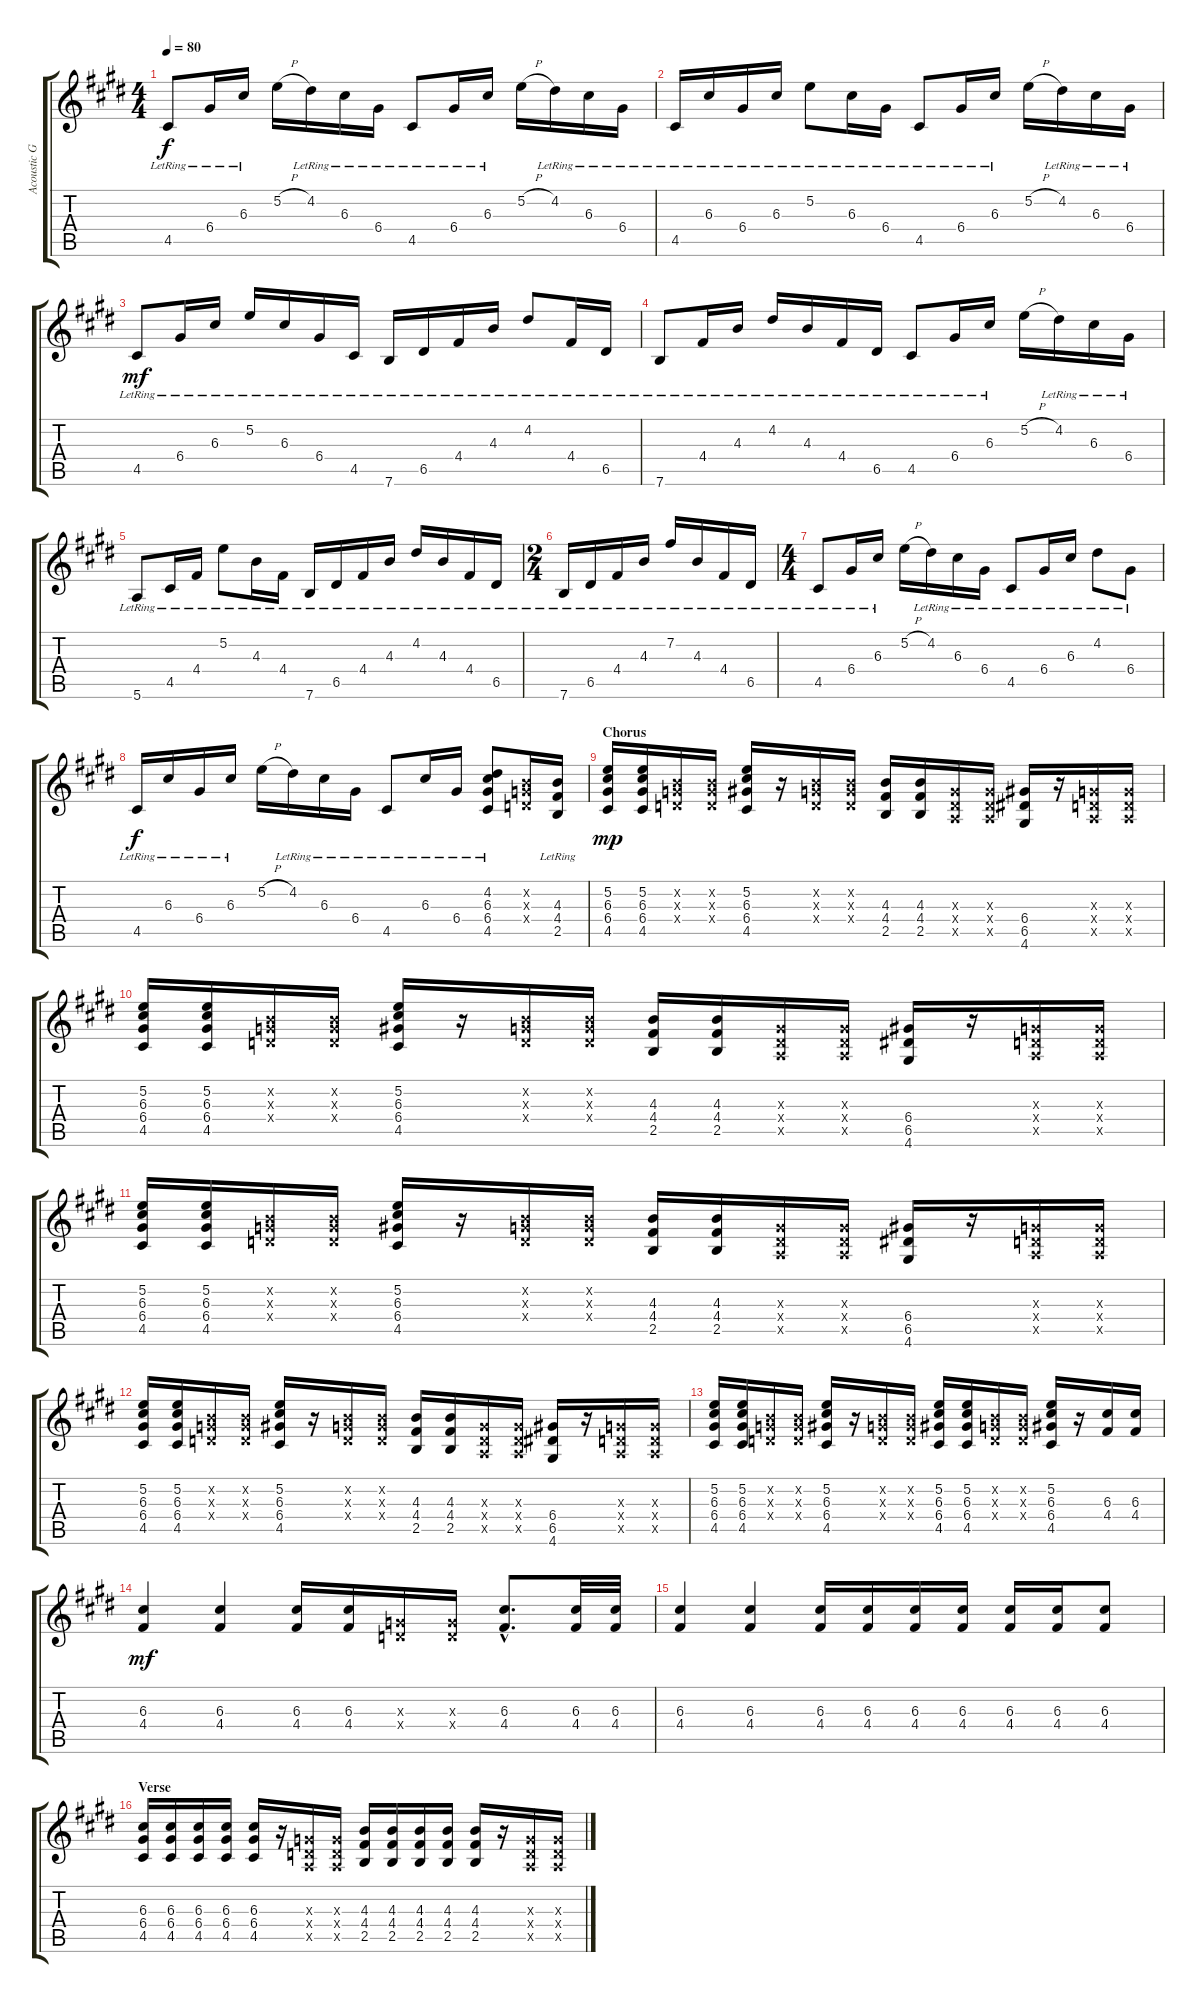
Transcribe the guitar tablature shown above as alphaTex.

\track ("Acoustic Guitar 2" "Acoustic G") {instrument acousticguitarsteel}
\staff {score tabs}
\tuning (E4 B3 G3 D3 A2 E2) {hide}
\ts (4 4)
\tempo 80
\clef g2
\ks c#minor
4.5{lr}.8{dy f} 6.4{lr}.16 6.3{lr}.16 5.2{h}.16 4.2{lr}.16 6.3{lr}.16 6.4{lr}.16 4.5{lr}.8 6.4{lr}.16 6.3{lr}.16 5.2{h}.16 4.2{lr}.16 6.3{lr}.16 6.4{lr}.16 |
4.5{lr}.16 6.3{lr}.16 6.4{lr}.16 6.3{lr}.16 5.2{lr}.8 6.3{lr}.16 6.4{lr}.16 4.5{lr}.8 6.4{lr}.16 6.3{lr}.16 5.2{h}.16 4.2{lr}.16 6.3{lr}.16 6.4{lr}.16 |
4.5{lr}.8{dy mf} 6.4{lr}.16 6.3{lr}.16 5.2{lr}.16 6.3{lr}.16 6.4{lr}.16 4.5{lr}.16 7.6{lr}.16 6.5{lr}.16 4.4{lr}.16 4.3{lr}.16 4.2{lr}.8 4.4{lr}.16 6.5{lr}.16 |
7.6{lr}.8 4.4{lr}.16 4.3{lr}.16 4.2{lr}.16 4.3{lr}.16 4.4{lr}.16 6.5{lr}.16 4.5{lr}.8 6.4{lr}.16 6.3{lr}.16 5.2{h}.16 4.2{lr}.16 6.3{lr}.16 6.4{lr}.16 |
5.6{lr}.8 4.5{lr}.16 4.4{lr}.16 5.2{lr}.8 4.3{lr}.16 4.4{lr}.16 7.6{lr}.16 6.5{lr}.16 4.4{lr}.16 4.3{lr}.16 4.2{lr}.16 4.3{lr}.16 4.4{lr}.16 6.5{lr}.16 |
\ts (2 4)
7.6{lr}.16 6.5{lr}.16 4.4{lr}.16 4.3{lr}.16 7.2{lr}.16 4.3{lr}.16 4.4{lr}.16 6.5{lr}.16 |
\ts (4 4)
4.5{lr}.8 6.4{lr}.16 6.3{lr}.16 5.2{h}.16 4.2{lr}.16 6.3{lr}.16 6.4{lr}.16 4.5{lr}.8 6.4{lr}.16 6.3{lr}.16 4.2{lr}.8 6.4{lr}.8 |
4.5{lr}.16{dy f} 6.3{lr}.16 6.4{lr}.16 6.3{lr}.16 5.2{h}.16 4.2{lr}.16 6.3{lr}.16 6.4{lr}.16 4.5{lr}.8 6.3{lr}.16 6.4{lr}.16 (4.2{lr} 6.3{lr} 6.4{lr} 4.5{lr}).8 (0.2{x} 0.3{x} 0.4{x}).16 (4.3{lr} 4.4{lr} 2.5{lr}).16 |
\section ("" "Chorus")
(5.2 6.3 6.4 4.5).16{dy mp} (5.2 6.3 6.4 4.5).16 (0.2{x} 0.3{x} 0.4{x}).16 (0.2{x} 0.3{x} 0.4{x}).16 (5.2 6.3 6.4 4.5).16 r.16 (0.2{x} 0.3{x} 0.4{x}).16 (0.2{x} 0.3{x} 0.4{x}).16 (4.3 4.4 2.5).16 (4.3 4.4 2.5).16 (0.3{x} 0.4{x} 0.5{x}).16 (0.3{x} 0.4{x} 0.5{x}).16 (6.4 6.5 4.6).16 r.16 (0.3{x} 0.4{x} 0.5{x}).16 (0.3{x} 0.4{x} 0.5{x}).16 |
(5.2 6.3 6.4 4.5).16 (5.2 6.3 6.4 4.5).16 (0.2{x} 0.3{x} 0.4{x}).16 (0.2{x} 0.3{x} 0.4{x}).16 (5.2 6.3 6.4 4.5).16 r.16 (0.2{x} 0.3{x} 0.4{x}).16 (0.2{x} 0.3{x} 0.4{x}).16 (4.3 4.4 2.5).16 (4.3 4.4 2.5).16 (0.3{x} 0.4{x} 0.5{x}).16 (0.3{x} 0.4{x} 0.5{x}).16 (6.4 6.5 4.6).16 r.16 (0.3{x} 0.4{x} 0.5{x}).16 (0.3{x} 0.4{x} 0.5{x}).16 |
(5.2 6.3 6.4 4.5).16 (5.2 6.3 6.4 4.5).16 (0.2{x} 0.3{x} 0.4{x}).16 (0.2{x} 0.3{x} 0.4{x}).16 (5.2 6.3 6.4 4.5).16 r.16 (0.2{x} 0.3{x} 0.4{x}).16 (0.2{x} 0.3{x} 0.4{x}).16 (4.3 4.4 2.5).16 (4.3 4.4 2.5).16 (0.3{x} 0.4{x} 0.5{x}).16 (0.3{x} 0.4{x} 0.5{x}).16 (6.4 6.5 4.6).16 r.16 (0.3{x} 0.4{x} 0.5{x}).16 (0.3{x} 0.4{x} 0.5{x}).16 |
(5.2 6.3 6.4 4.5).16 (5.2 6.3 6.4 4.5).16 (0.2{x} 0.3{x} 0.4{x}).16 (0.2{x} 0.3{x} 0.4{x}).16 (5.2 6.3 6.4 4.5).16 r.16 (0.2{x} 0.3{x} 0.4{x}).16 (0.2{x} 0.3{x} 0.4{x}).16 (4.3 4.4 2.5).16 (4.3 4.4 2.5).16 (0.3{x} 0.4{x} 0.5{x}).16 (0.3{x} 0.4{x} 0.5{x}).16 (6.4 6.5 4.6).16 r.16 (0.3{x} 0.4{x} 0.5{x}).16 (0.3{x} 0.4{x} 0.5{x}).16 |
(5.2 6.3 6.4 4.5).16 (5.2 6.3 6.4 4.5).16 (0.2{x} 0.3{x} 0.4{x}).16 (0.2{x} 0.3{x} 0.4{x}).16 (5.2 6.3 6.4 4.5).16 r.16 (0.2{x} 0.3{x} 0.4{x}).16 (0.2{x} 0.3{x} 0.4{x}).16 (5.2 6.3 6.4 4.5).16 (5.2 6.3 6.4 4.5).16 (0.2{x} 0.3{x} 0.4{x}).16 (0.2{x} 0.3{x} 0.4{x}).16 (5.2 6.3 6.4 4.5).16 r.16 (6.3 4.4).16 (6.3 4.4).16 |
(6.3 4.4).4{dy mf} (6.3 4.4).4 (6.3 4.4).16 (6.3 4.4).16 (0.3{x} 0.4{x}).16 (0.3{x} 0.4{x}).16 (6.3{hac} 4.4{hac}).8{d} (6.3 4.4).32 (6.3 4.4).32 |
(6.3 4.4).4 (6.3 4.4).4 (6.3 4.4).16 (6.3 4.4).16 (6.3 4.4).16 (6.3 4.4).16 (6.3 4.4).16 (6.3 4.4).16 (6.3 4.4).8 |
\section ("" "Verse")
(6.3 6.4 4.5).16 (6.3 6.4 4.5).16 (6.3 6.4 4.5).16 (6.3 6.4 4.5).16 (6.3 6.4 4.5).16 r.16 (0.3{x} 0.4{x} 0.5{x}).16 (0.3{x} 0.4{x} 0.5{x}).16 (4.3 4.4 2.5).16 (4.3 4.4 2.5).16 (4.3 4.4 2.5).16 (4.3 4.4 2.5).16 (4.3 4.4 2.5).16 r.16 (0.3{x} 0.4{x} 0.5{x}).16 (0.3{x} 0.4{x} 0.5{x}).16
